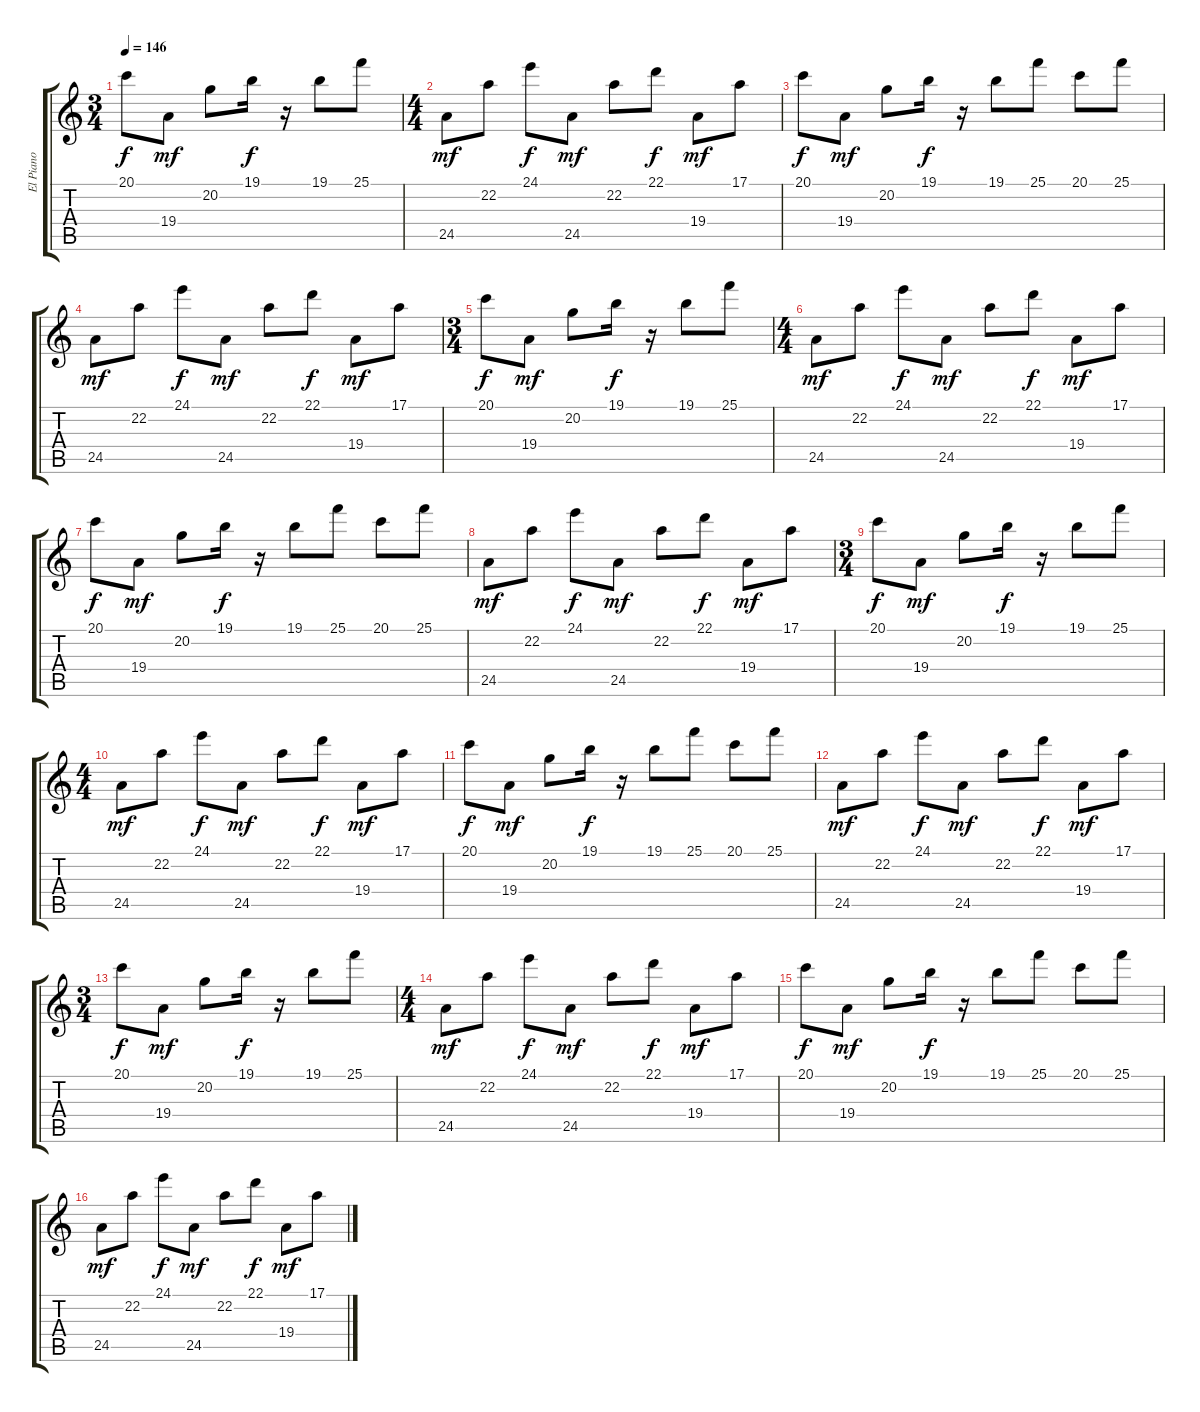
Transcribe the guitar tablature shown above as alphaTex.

\track ("El Piano" "El Piano") {instrument electricpiano2}
\staff {score tabs}
\tuning (E4 B3 G3 D3 A2 E2) {hide}
\ts (3 4)
\tempo 146
\clef g2
\ks c
20.1.8{dy f} 19.4.8{dy mf} 20.2.8 19.1.16{dy f} r.16 19.1.8 25.1.8 |
\ts (4 4)
24.5.8{dy mf} 22.2.8 24.1.8{dy f} 24.5.8{dy mf} 22.2.8 22.1.8{dy f} 19.4.8{dy mf} 17.1.8 |
20.1.8{dy f} 19.4.8{dy mf} 20.2.8 19.1.16{dy f} r.16 19.1.8 25.1.8 20.1.8 25.1.8 |
24.5.8{dy mf} 22.2.8 24.1.8{dy f} 24.5.8{dy mf} 22.2.8 22.1.8{dy f} 19.4.8{dy mf} 17.1.8 |
\ts (3 4)
20.1.8{dy f} 19.4.8{dy mf} 20.2.8 19.1.16{dy f} r.16 19.1.8 25.1.8 |
\ts (4 4)
24.5.8{dy mf} 22.2.8 24.1.8{dy f} 24.5.8{dy mf} 22.2.8 22.1.8{dy f} 19.4.8{dy mf} 17.1.8 |
20.1.8{dy f} 19.4.8{dy mf} 20.2.8 19.1.16{dy f} r.16 19.1.8 25.1.8 20.1.8 25.1.8 |
24.5.8{dy mf} 22.2.8 24.1.8{dy f} 24.5.8{dy mf} 22.2.8 22.1.8{dy f} 19.4.8{dy mf} 17.1.8 |
\ts (3 4)
20.1.8{dy f} 19.4.8{dy mf} 20.2.8 19.1.16{dy f} r.16 19.1.8 25.1.8 |
\ts (4 4)
24.5.8{dy mf} 22.2.8 24.1.8{dy f} 24.5.8{dy mf} 22.2.8 22.1.8{dy f} 19.4.8{dy mf} 17.1.8 |
20.1.8{dy f} 19.4.8{dy mf} 20.2.8 19.1.16{dy f} r.16 19.1.8 25.1.8 20.1.8 25.1.8 |
24.5.8{dy mf} 22.2.8 24.1.8{dy f} 24.5.8{dy mf} 22.2.8 22.1.8{dy f} 19.4.8{dy mf} 17.1.8 |
\ts (3 4)
20.1.8{dy f} 19.4.8{dy mf} 20.2.8 19.1.16{dy f} r.16 19.1.8 25.1.8 |
\ts (4 4)
24.5.8{dy mf} 22.2.8 24.1.8{dy f} 24.5.8{dy mf} 22.2.8 22.1.8{dy f} 19.4.8{dy mf} 17.1.8 |
20.1.8{dy f} 19.4.8{dy mf} 20.2.8 19.1.16{dy f} r.16 19.1.8 25.1.8 20.1.8 25.1.8 |
24.5.8{dy mf} 22.2.8 24.1.8{dy f} 24.5.8{dy mf} 22.2.8 22.1.8{dy f} 19.4.8{dy mf} 17.1.8
